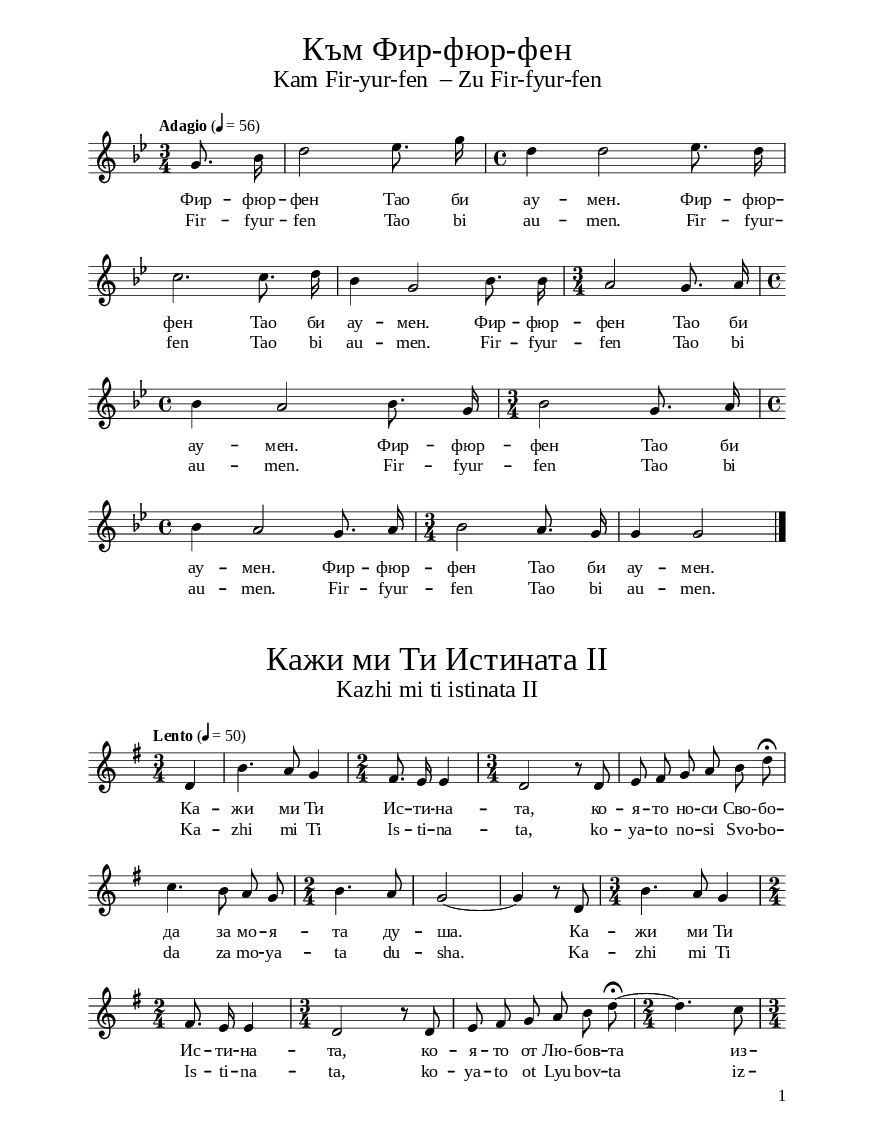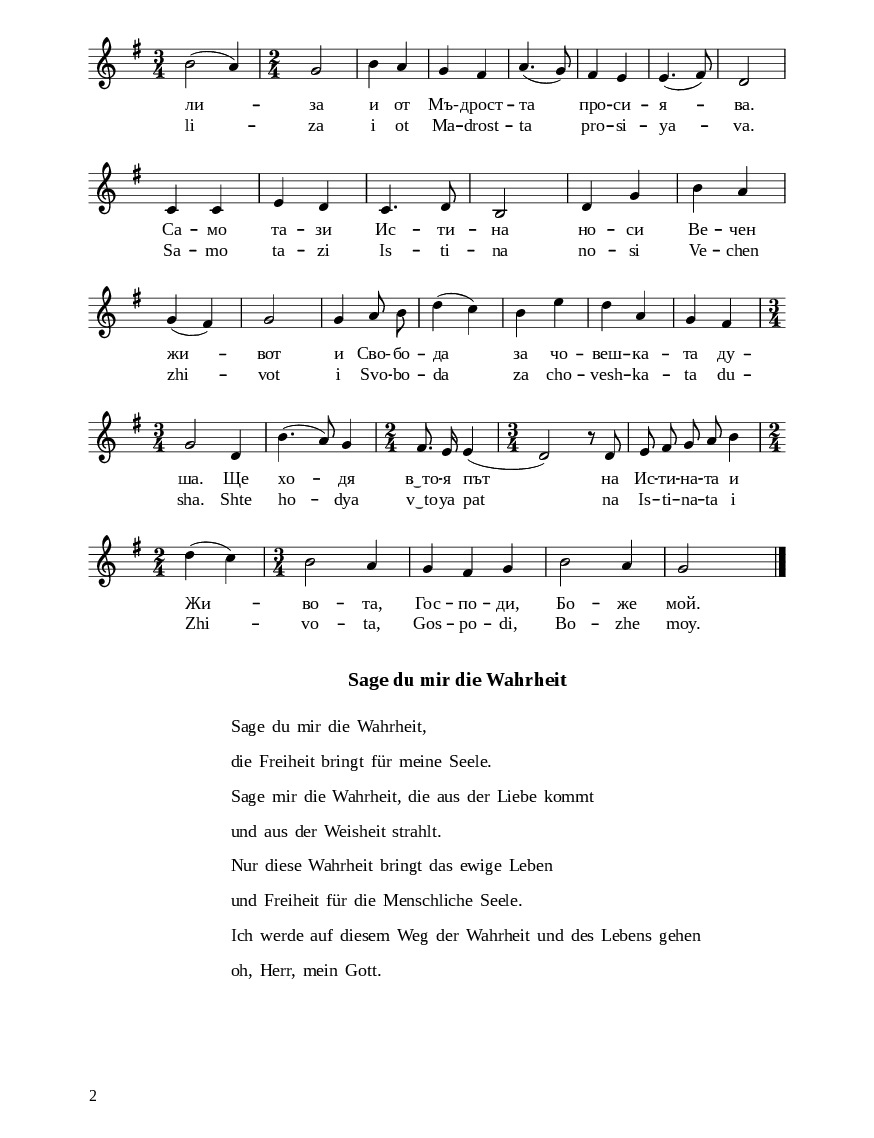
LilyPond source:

\version "2.24.0"

% include paper part and global functions
\include "include/globals.ily"

\bookpart {
  \label #'ref167
  \tocItem \markup "Към Фир-фюр-фен – Kam Fir-fyur fen"
  \include "include/bookpart-paper.ily"
  \score {
    \include "include/score-layout.ily"

    \new Voice \relative  c' {
      \clef treble
      \key g \minor
      \time 3/4
      \tempoFunc "Adagio" 4 "56"
      \autoBeamOff

      \partial 4 g'8. bes16 | d2 es8. g16 | \time 4/4 d4 d2 es8. d16 | \break

      c2. c8. d16 | bes4 g2 bes8. bes16 | \time 3/4 a2 g8. a16| \time 4/4 \break

      bes4 a2 bes8. g16 | \time 3/4 bes2 g8. a16 | \time 4/4 \break

      bes4 a2 g8. a16| \time 3/4 bes2 a8. g16 | g4 g2| \bar ".|:-|." \break
    }

    \addlyrics {
      Фир -- фюр --
      фен Тао би ау -- мен. Фир -- фюр --
      фен Тао би ау -- мен. Фир -- фюр --
      фен Тао би ау -- мен. Фир -- фюр --
      фен Тао би ау -- мен. Фир -- фюр --
      фен Тао би ау -- мен.}
      \addlyrics {
        Fir -- fyur --
        fen Tao bi au -- men. Fir -- fyur --
        fen Tao bi au -- men. Fir -- fyur --
        fen Tao bi au -- men. Fir -- fyur --
        fen Tao bi au -- men. Fir -- fyur --
        fen Tao bi au -- men.}

        \header {
          title = \titleFunc "Към Фир-фюр-фен" "Kam Fir-yur-fen  – Zu Fir-fyur-fen"
        }

        \midi{}

      } % score



     \include "include/bookpart-paper.ily"
      \label #'ref168
  \tocItem \markup "Кажи ми Ти Истината II – Kazhi mi ti istinata II"
  \score {
    \include "include/score-layout.ily"

    \new Voice \absolute {
      \clef treble
      \key g \major
      \time 3/4
      \tempoFunc "Lento" 4 "50"
      \autoBeamOff

      \partial 4
      d'4 | % 2
      b'4.  a'8  g'4 | % 3
      \time 2/4  | % 3
      fis'8.  e'16  e'4 | % 4
      \time 3/4  | % 4
      d'2 r8  d'8 | % 5
      e'8  fis'8  g'8  a'8
      b'8  d''8 ^\fermata \break | % 6
      c''4.  b'8  a'8  g'8 | % 7
      \time 2/4  | % 7
      b'4.  a'8 | % 8
      g'2 ~ | % 9
      g'4 r8  d'8 |
      \time 3/4  |
      b'4.  a'8  g'4 \break | % 11
      \time 2/4  | % 11
      fis'8.  e'16  e'4  | % 12
      \time 3/4  | % 12
      d'2 r8  d'8 | % 13
      e'8  fis'8  g'8  a'8
      b'8  d''8 ~ ^\fermata  \time 2/4 | % 14
     d''4.  c''8 \break | \time 3/4 b'2  (a'4)  | % 16
      
      \time 2/4 g'2   % 17
      b'4  a'4 | % 18
      g'4  fis'4 | % 19
      a'4. (  g'8 ) |
      fis'4  e'4 | % 21
      e'4. (  fis'8 ) | % 22
      d'2 \break | % 23
      c'4  c'4 | % 24
      e'4  d'4 | % 25
      c'4.  d'8 | % 26
      b2 | % 27
      d'4  g'4 | % 28
      b'4  a'4 \break | % 29
      g'4 (  fis'4 ) |
      g'2 | % 31
      g'4  a'8  b'8 | % 32
      d''4 (  c''4 ) | % 33
      b'4  e''4 | % 34
      d''4  a'4 | % 35
      g'4  fis'4 \break | % 36
      \time 3/4  | % 36
      g'2  d'4 | % 37
      b'4. (  a'8 )  g'4 | % 38
      \time 2/4  | % 38
      fis'8.  e'16  e'4 ( | % 39
      \time 3/4  | % 39
      d'2 ) r8  d'8 |
      e'8  fis'8  g'8  a'8
      b'4 \break | % 41
      \time 2/4  | % 41
      d''4 (  c''4 ) | % 42
      \time 3/4  | % 42
      b'2  a'4 | % 43
      g'4  fis'4  g'4 | % 44
      b'2  a'4 | % 45
      g'2 s4 \bar "|."



    }

    \addlyrics {
      Ка -- жи ми Ти Ис -- ти -- на -- та,
      ко -- я -- то но -- си "Сво-" -- бо --
      да за мо -- я -- та ду -- ша.
      Ка -- жи ми Ти Ис -- ти -- на -- та,
      ко -- я -- то от "Лю-" -- бов -- та
      из -- ли --  за и от "Мъ-" --
      дрост -- та  про -- си -- я --
      ва. Са -- мо та -- зи Ис -- ти -- на
      но -- си Ве -- чен жи -- вот и
      "Сво-" -- бо -- да  за чо -- веш --
      ка -- та ду -- ша. Ще хо -- дя
      в‿то -- я път  на Ис -- ти --
      на -- та и Жи -- во -- та, Гос --
      по -- ди, Бо -- же мой. Ка -- жи ми
      Ти Ис -- ти -- на -- та, ко -- я --
      то но -- си Сво -- бо -- да за мо
      -- я -- та ду -- ша.}
      \addlyrics {
        Ka -- zhi mi Ti Is -- ti -- na -- ta,
        ko -- ya -- to no -- si Svo -- bo --
        da za mo -- ya -- ta du -- sha.
        Ka -- zhi mi Ti Is -- ti -- na -- ta,
        ko -- ya -- to ot Lyu -- bov -- ta
        iz -- li --  za i ot Ma --
        drost -- ta  pro -- si -- ya --
        va. Sa -- mo ta -- zi Is -- ti -- na
        no -- si Ve -- chen zhi -- vot i
        Svo -- bo -- da  za cho -- vesh --
        ka -- ta du -- sha. Shte ho -- dya
        v‿to -- ya pat  na Is -- ti --
        na -- ta i Zhi -- vo -- ta, Gos --
        po -- di, Bo -- zhe moy. Ka -- zhi mi
        Ti Is -- ti -- na -- ta, ko -- ya --
        to no -- si Svo -- bo -- da za mo
        -- ya -- ta du -- sha.}

        \header {
          title = \titleFunc "Кажи ми Ти Истината II" "Kazhi mi ti istinata II"
        }

        \midi{}

      } % score



      % include foreign translation(s) of the song
      \version "2.18.2"

%\markup {  \vspace #1.9 }

\markup {  \hspace #25   \huge\bold "Sage du mir die Wahrheit"  }

\markup {
  \hspace #1
  \fontsize #+1 {

    \halign #-1.5 {


      \column {
        \line { " " }


        \line { " "Sage du mir die Wahrheit,}

        \line { " "die Freiheit bringt für meine Seele. }

        \line { " " Sage mir die Wahrheit, die aus der Liebe kommt}

        \line { " "        und aus der Weisheit strahlt.}

        \line { " "  Nur diese Wahrheit bringt  das ewige Leben }
        \line { " "  und Freiheit für die Menschliche Seele.  }
        \line { " " Ich werde auf diesem Weg der Wahrheit und des Lebens gehen}
        \line { " " oh, Herr, mein Gott. }
        \line { " "  }






      }

    }
  }
}
%}


    } % bookpart


